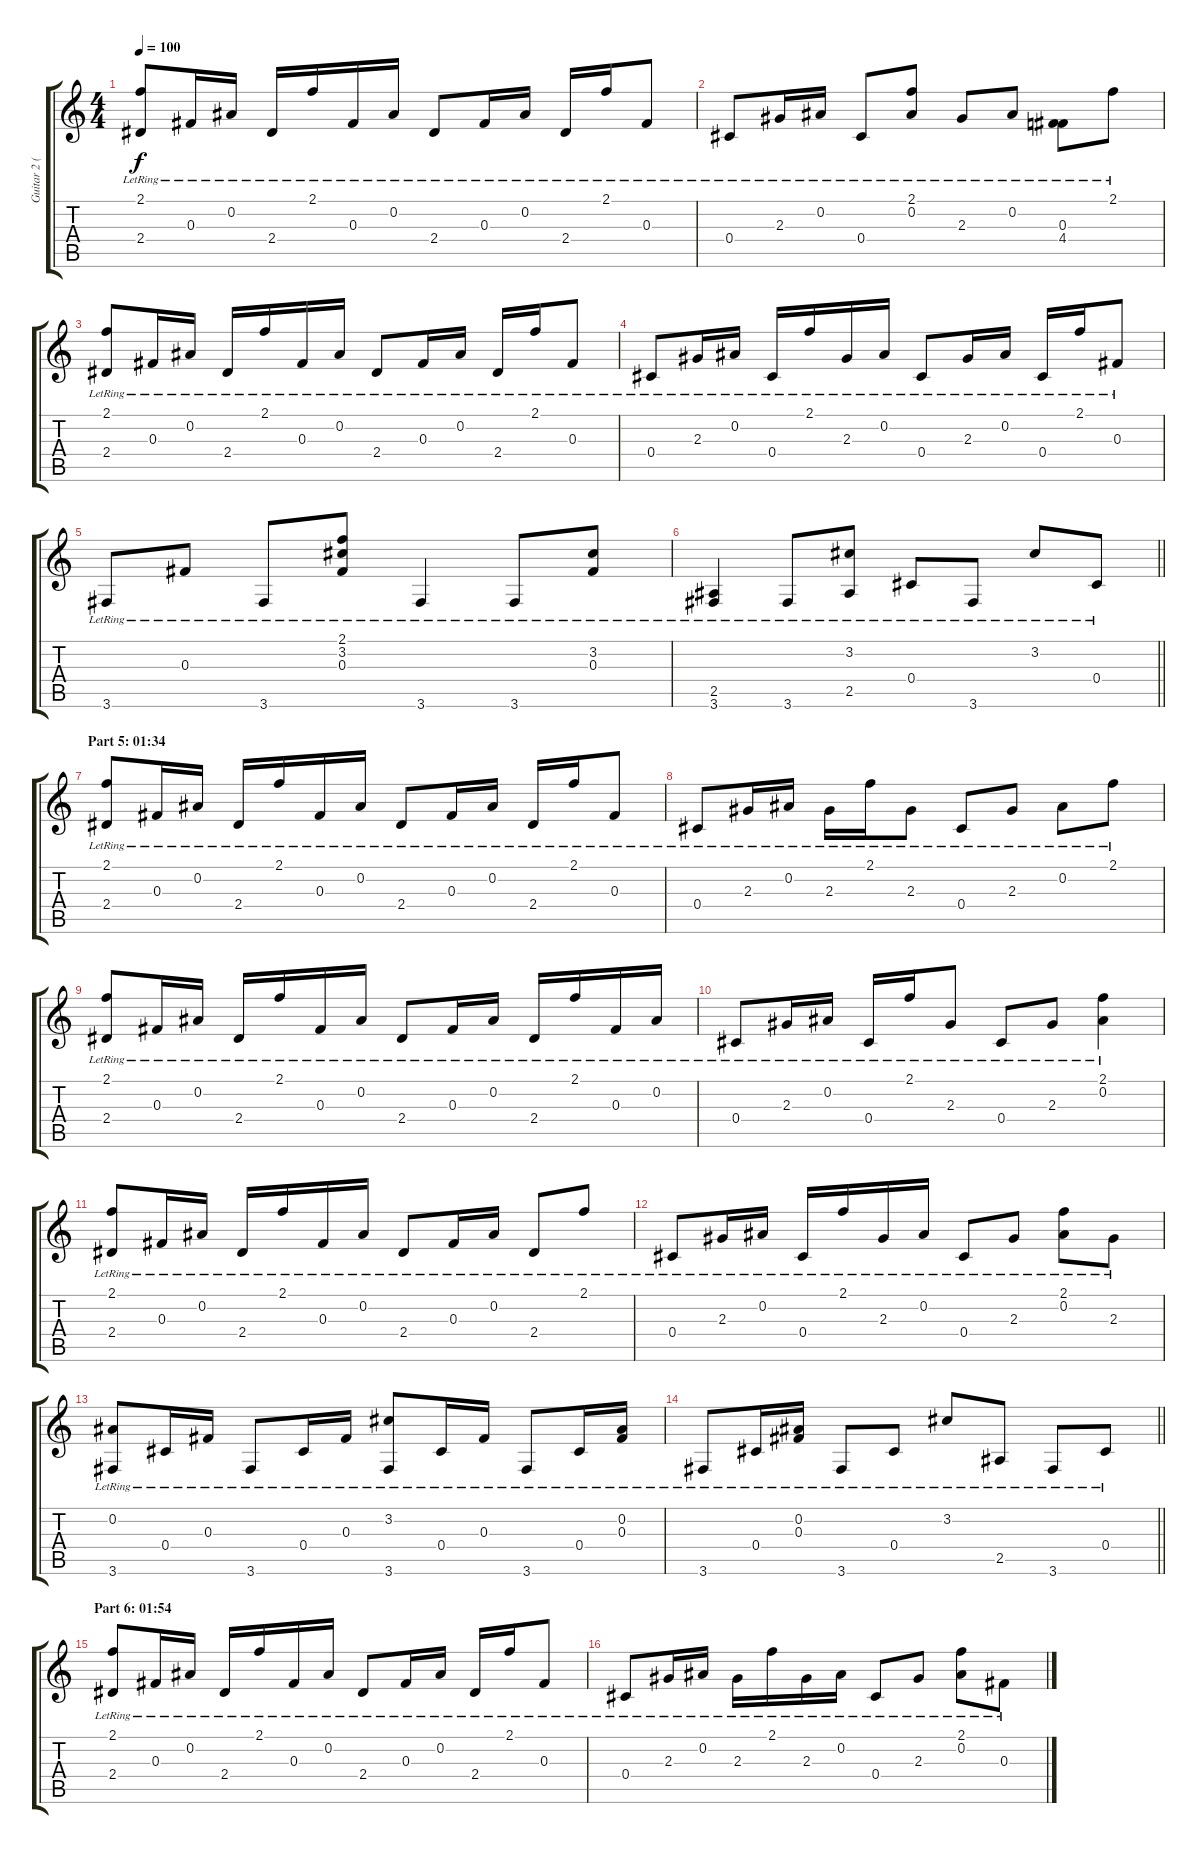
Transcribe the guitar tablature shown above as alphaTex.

\track ("Guitar 2 (Acoustic Fingerstyle)" "Guitar 2 (") {instrument acousticguitarsteel}
\staff {score tabs}
\tuning (Eb4 Bb3 Gb3 Db3 Ab2 Eb2) {hide}
\ts (4 4)
\tempo 100
\clef g2
\ks c
(2.1{lr} 2.4{lr}).8{dy f} 0.3{lr}.16 0.2{lr}.16 2.4{lr}.16 2.1{lr}.16 0.3{lr}.16 0.2{lr}.16 2.4{lr}.8 0.3{lr}.16 0.2{lr}.16 2.4{lr}.16 2.1{lr}.16 0.3{lr}.8 |
0.4{lr}.8 2.3{lr}.16 0.2{lr}.16 0.4{lr}.8 (2.1{lr} 0.2{lr}).8 2.3{lr}.8 0.2{lr}.8 (0.3{lr} 4.4{lr}).8 2.1{lr}.8 |
(2.1{lr} 2.4{lr}).8 0.3{lr}.16 0.2{lr}.16 2.4{lr}.16 2.1{lr}.16 0.3{lr}.16 0.2{lr}.16 2.4{lr}.8 0.3{lr}.16 0.2{lr}.16 2.4{lr}.16 2.1{lr}.16 0.3{lr}.8 |
0.4{lr}.8 2.3{lr}.16 0.2{lr}.16 0.4{lr}.16 2.1{lr}.16 2.3{lr}.16 0.2{lr}.16 0.4{lr}.8 2.3{lr}.16 0.2{lr}.16 0.4{lr}.16 2.1{lr}.16 0.3{lr}.8 |
3.6{lr}.8 0.3{lr}.8 3.6{lr}.8 (2.1{lr} 3.2{lr} 0.3{lr}).8 3.6{lr}.4 3.6{lr}.8 (3.2{lr} 0.3{lr}).8 |
\barLineRight lightlight
(2.5{lr} 3.6{lr}).4 3.6{lr}.8 (3.2{lr} 2.5{lr}).8 0.4{lr}.8 3.6{lr}.8 3.2{lr}.8 0.4{lr}.8 |
\section ("" "Part 5: 01:34")
(2.1{lr} 2.4{lr}).8 0.3{lr}.16 0.2{lr}.16 2.4{lr}.16 2.1{lr}.16 0.3{lr}.16 0.2{lr}.16 2.4{lr}.8 0.3{lr}.16 0.2{lr}.16 2.4{lr}.16 2.1{lr}.16 0.3{lr}.8 |
0.4{lr}.8 2.3{lr}.16 0.2{lr}.16 2.3{lr}.16 2.1{lr}.16 2.3{lr}.8 0.4{lr}.8 2.3{lr}.8 0.2{lr}.8 2.1{lr}.8 |
(2.1{lr} 2.4{lr}).8 0.3{lr}.16 0.2{lr}.16 2.4{lr}.16 2.1{lr}.16 0.3{lr}.16 0.2{lr}.16 2.4{lr}.8 0.3{lr}.16 0.2{lr}.16 2.4{lr}.16 2.1{lr}.16 0.3{lr}.16 0.2{lr}.16 |
0.4{lr}.8 2.3{lr}.16 0.2{lr}.16 0.4{lr}.16 2.1{lr}.16 2.3{lr}.8 0.4{lr}.8 2.3{lr}.8 (2.1{lr} 0.2{lr}).4 |
(2.1{lr} 2.4{lr}).8 0.3{lr}.16 0.2{lr}.16 2.4{lr}.16 2.1{lr}.16 0.3{lr}.16 0.2{lr}.16 2.4{lr}.8 0.3{lr}.16 0.2{lr}.16 2.4{lr}.8 2.1{lr}.8 |
0.4{lr}.8 2.3{lr}.16 0.2{lr}.16 0.4{lr}.16 2.1{lr}.16 2.3{lr}.16 0.2{lr}.16 0.4{lr}.8 2.3{lr}.8 (2.1{lr} 0.2{lr}).8 2.3{lr}.8 |
(0.2{lr} 3.6{lr}).8 0.4{lr}.16 0.3{lr}.16 3.6{lr}.8 0.4{lr}.16 0.3{lr}.16 (3.2{lr} 3.6{lr}).8 0.4{lr}.16 0.3{lr}.16 3.6{lr}.8 0.4{lr}.16 (0.2{lr} 0.3{lr}).16 |
\barLineRight lightlight
3.6{lr}.8 0.4{lr}.16 (0.2{lr} 0.3{lr}).16 3.6{lr}.8 0.4{lr}.8 3.2{lr}.8 2.5{lr}.8 3.6{lr}.8 0.4{lr}.8 |
\section ("" "Part 6: 01:54")
(2.1{lr} 2.4{lr}).8 0.3{lr}.16 0.2{lr}.16 2.4{lr}.16 2.1{lr}.16 0.3{lr}.16 0.2{lr}.16 2.4{lr}.8 0.3{lr}.16 0.2{lr}.16 2.4{lr}.16 2.1{lr}.16 0.3{lr}.8 |
0.4{lr}.8 2.3{lr}.16 0.2{lr}.16 2.3{lr}.16 2.1{lr}.16 2.3{lr}.16 0.2{lr}.16 0.4{lr}.8 2.3{lr}.8 (2.1{lr} 0.2{lr}).8 0.3{lr}.8
